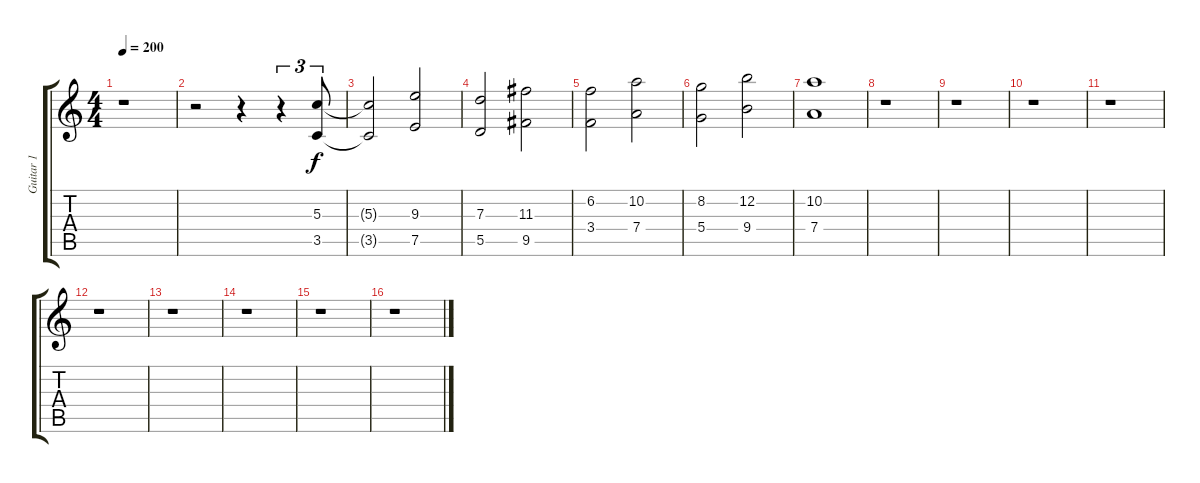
\track ("Guitar 1" "Guitar 1") {instrument distortionguitar}
\staff {score tabs}
\tuning (E4 B3 G3 D3 A2 E2) {hide}
\ts (4 4)
\tempo 200
\clef g2
\ks c
r.1{dy f} |
r.2 r.4 r.4{tu (3 2)} (5.3 3.5).8{tu (3 2)} |
(5.3{t} 3.5{t}).2 (9.3 7.5).2 |
(7.3 5.5).2 (11.3 9.5).2 |
(6.2 3.4).2 (10.2 7.4).2 |
(8.2 5.4).2 (12.2 9.4).2 |
(10.2 7.4).1 |
r.1 |
r.1 |
r.1 |
r.1 |
r.1 |
r.1 |
r.1 |
r.1 |
r.1
